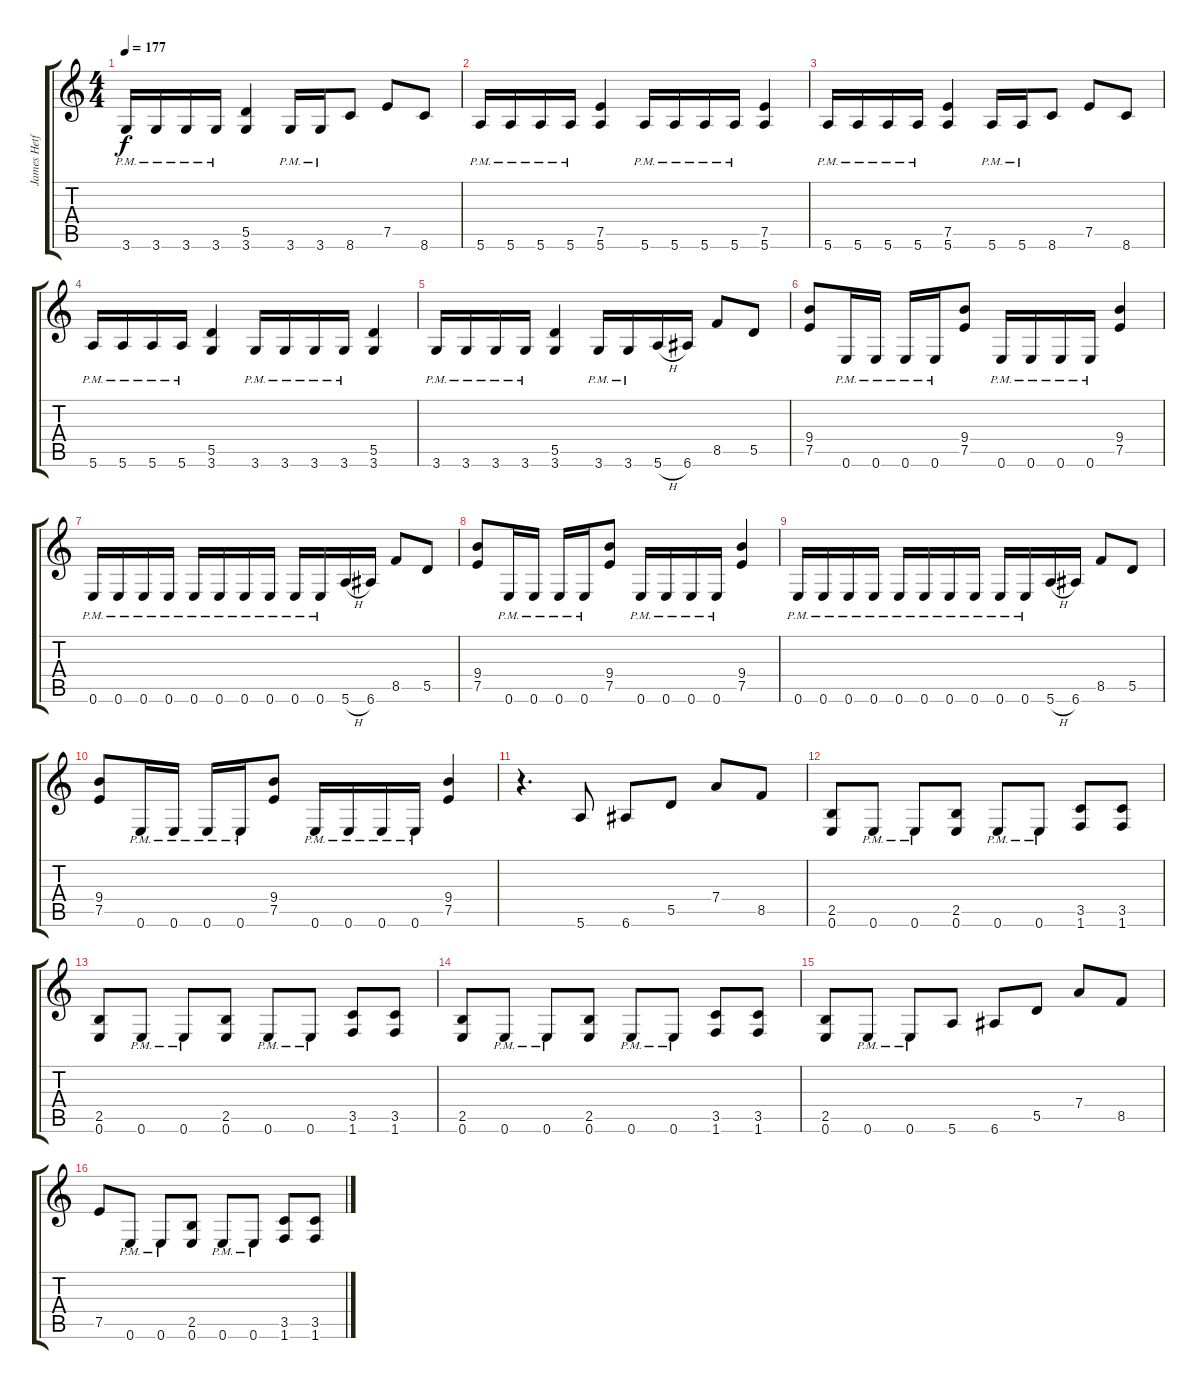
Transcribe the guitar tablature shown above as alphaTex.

\track ("James Hetfield" "James Hetf") {instrument distortionguitar}
\staff {score tabs}
\tuning (E4 B3 G3 D3 A2 E2) {hide}
\ts (4 4)
\tempo 177
\clef g2
\ks c
3.6{pm}.16{dy f} 3.6{pm}.16 3.6{pm}.16 3.6{pm}.16 (5.5 3.6).4 3.6{pm}.16 3.6{pm}.16 8.6.8 7.5.8 8.6.8 |
5.6{pm}.16 5.6{pm}.16 5.6{pm}.16 5.6{pm}.16 (7.5 5.6).4 5.6{pm}.16 5.6{pm}.16 5.6{pm}.16 5.6{pm}.16 (7.5 5.6).4 |
5.6{pm}.16 5.6{pm}.16 5.6{pm}.16 5.6{pm}.16 (7.5 5.6).4 5.6{pm}.16 5.6{pm}.16 8.6.8 7.5.8 8.6.8 |
5.6{pm}.16 5.6{pm}.16 5.6{pm}.16 5.6{pm}.16 (5.5 3.6).4 3.6{pm}.16 3.6{pm}.16 3.6{pm}.16 3.6{pm}.16 (5.5 3.6).4 |
3.6{pm}.16 3.6{pm}.16 3.6{pm}.16 3.6{pm}.16 (5.5 3.6).4 3.6{pm}.16 3.6{pm}.16 5.6{h}.16 6.6.16 8.5.8 5.5.8 |
(9.4 7.5).8 0.6{pm}.16 0.6{pm}.16 0.6{pm}.16 0.6{pm}.16 (9.4 7.5).8 0.6{pm}.16 0.6{pm}.16 0.6{pm}.16 0.6{pm}.16 (9.4 7.5).4 |
0.6{pm}.16 0.6{pm}.16 0.6{pm}.16 0.6{pm}.16 0.6{pm}.16 0.6{pm}.16 0.6{pm}.16 0.6{pm}.16 0.6{pm}.16 0.6{pm}.16 5.6{h}.16 6.6.16 8.5.8 5.5.8 |
(9.4 7.5).8 0.6{pm}.16 0.6{pm}.16 0.6{pm}.16 0.6{pm}.16 (9.4 7.5).8 0.6{pm}.16 0.6{pm}.16 0.6{pm}.16 0.6{pm}.16 (9.4 7.5).4 |
0.6{pm}.16 0.6{pm}.16 0.6{pm}.16 0.6{pm}.16 0.6{pm}.16 0.6{pm}.16 0.6{pm}.16 0.6{pm}.16 0.6{pm}.16 0.6{pm}.16 5.6{h}.16 6.6.16 8.5.8 5.5.8 |
(9.4 7.5).8 0.6{pm}.16 0.6{pm}.16 0.6{pm}.16 0.6{pm}.16 (9.4 7.5).8 0.6{pm}.16 0.6{pm}.16 0.6{pm}.16 0.6{pm}.16 (9.4 7.5).4 |
r.4{d} 5.6.8 6.6.8 5.5.8 7.4.8 8.5.8 |
(2.5 0.6).8 0.6{pm}.8 0.6{pm}.8 (2.5 0.6).8 0.6{pm}.8 0.6{pm}.8 (3.5 1.6).8 (3.5 1.6).8 |
(2.5 0.6).8 0.6{pm}.8 0.6{pm}.8 (2.5 0.6).8 0.6{pm}.8 0.6{pm}.8 (3.5 1.6).8 (3.5 1.6).8 |
(2.5 0.6).8 0.6{pm}.8 0.6{pm}.8 (2.5 0.6).8 0.6{pm}.8 0.6{pm}.8 (3.5 1.6).8 (3.5 1.6).8 |
(2.5 0.6).8 0.6{pm}.8 0.6{pm}.8 5.6.8 6.6.8 5.5.8 7.4.8 8.5.8 |
7.5.8 0.6{pm}.8 0.6{pm}.8 (2.5 0.6).8 0.6{pm}.8 0.6{pm}.8 (3.5 1.6).8 (3.5 1.6).8
